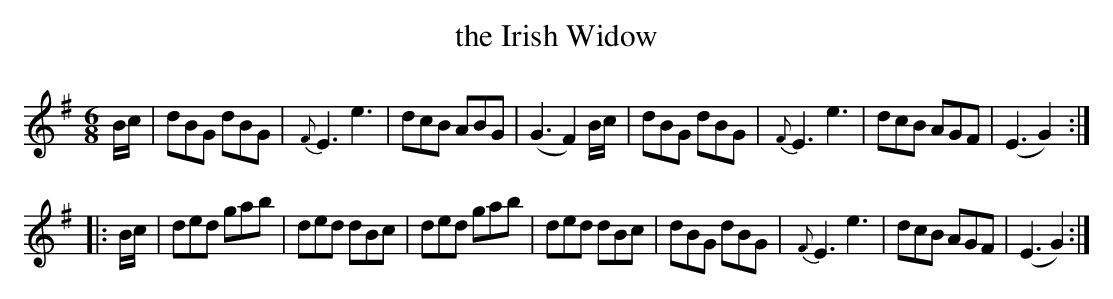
X:1
T: the Irish Widow
M: 6/8
L: 1/8
K: G
B/c/ |\
dBG dBG | {F}E3 e3 | dcB ABG | (G3 F2)B/c/ |\
dBG dBG | {F}E3 e3 | dcB AGF | (E3 G2) :|
|: B/c/ |\
ded gab | ded dBc | ded gab | ded dBc |\
dBG dBG | {F}E3 e3 | dcB AGF | (E3 G2) :|
